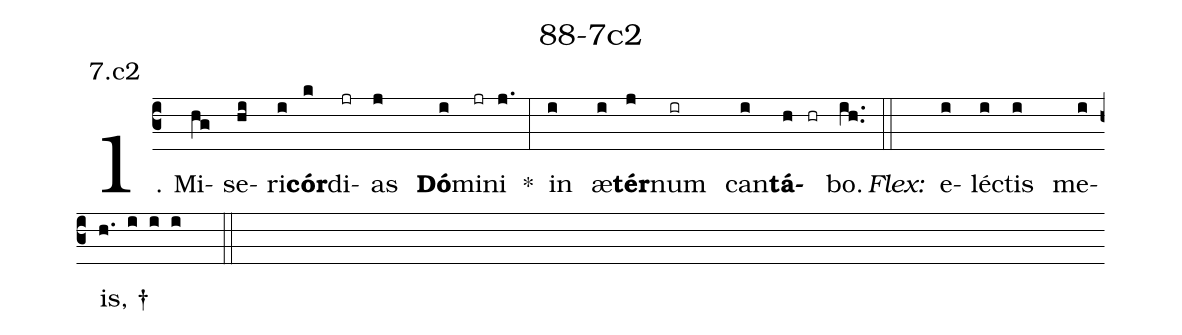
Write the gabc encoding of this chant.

name: 88-7c2;
annotation: 7.c2;
%%
(c3)1. Mi(hg)se(hi)ri(i)<b>cór</b>(k)di(jr)as(j) <b>Dó</b>(i)mi(jr)ni(j.) *(:) in(i) æ(i)<b>tér</b>(j)num(ir) can(i)<b>tá</b>(h hr)bo.(ih..) (::)
<i>Flex:</i>()  e(i)léc(i)tis(i) me(i)is, †(h. i i i  ::)
